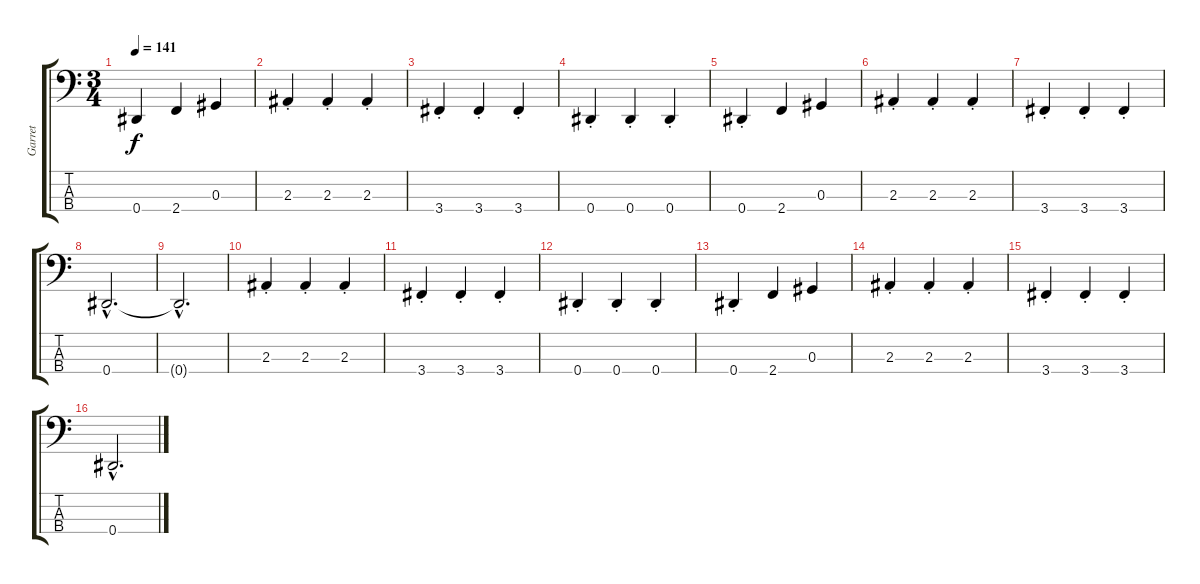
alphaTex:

\track ("Garret" "Garret") {instrument electricbasspick}
\staff {score tabs}
\tuning (Gb2 Db2 Ab1 Eb1) {hide}
\ts (3 4)
\tempo 141
\clef f4
\ks c
0.4{t}.4{dy f} 2.4.4 0.3.4 |
2.3{st}.4 2.3{st}.4 2.3{st}.4 |
3.4{st}.4 3.4{st}.4 3.4{st}.4 |
0.4{st}.4 0.4{st}.4 0.4{st}.4 |
0.4{st}.4 2.4.4 0.3.4 |
2.3{st}.4 2.3{st}.4 2.3{st}.4 |
3.4{st}.4 3.4{st}.4 3.4{st}.4 |
0.4{hac}.2{d} |
0.4{hac t}.2{d} |
2.3{st}.4 2.3{st}.4 2.3{st}.4 |
3.4{st}.4 3.4{st}.4 3.4{st}.4 |
0.4{st}.4 0.4{st}.4 0.4{st}.4 |
0.4{st}.4 2.4.4 0.3.4 |
2.3{st}.4 2.3{st}.4 2.3{st}.4 |
3.4{st}.4 3.4{st}.4 3.4{st}.4 |
0.4{hac}.2{d}
